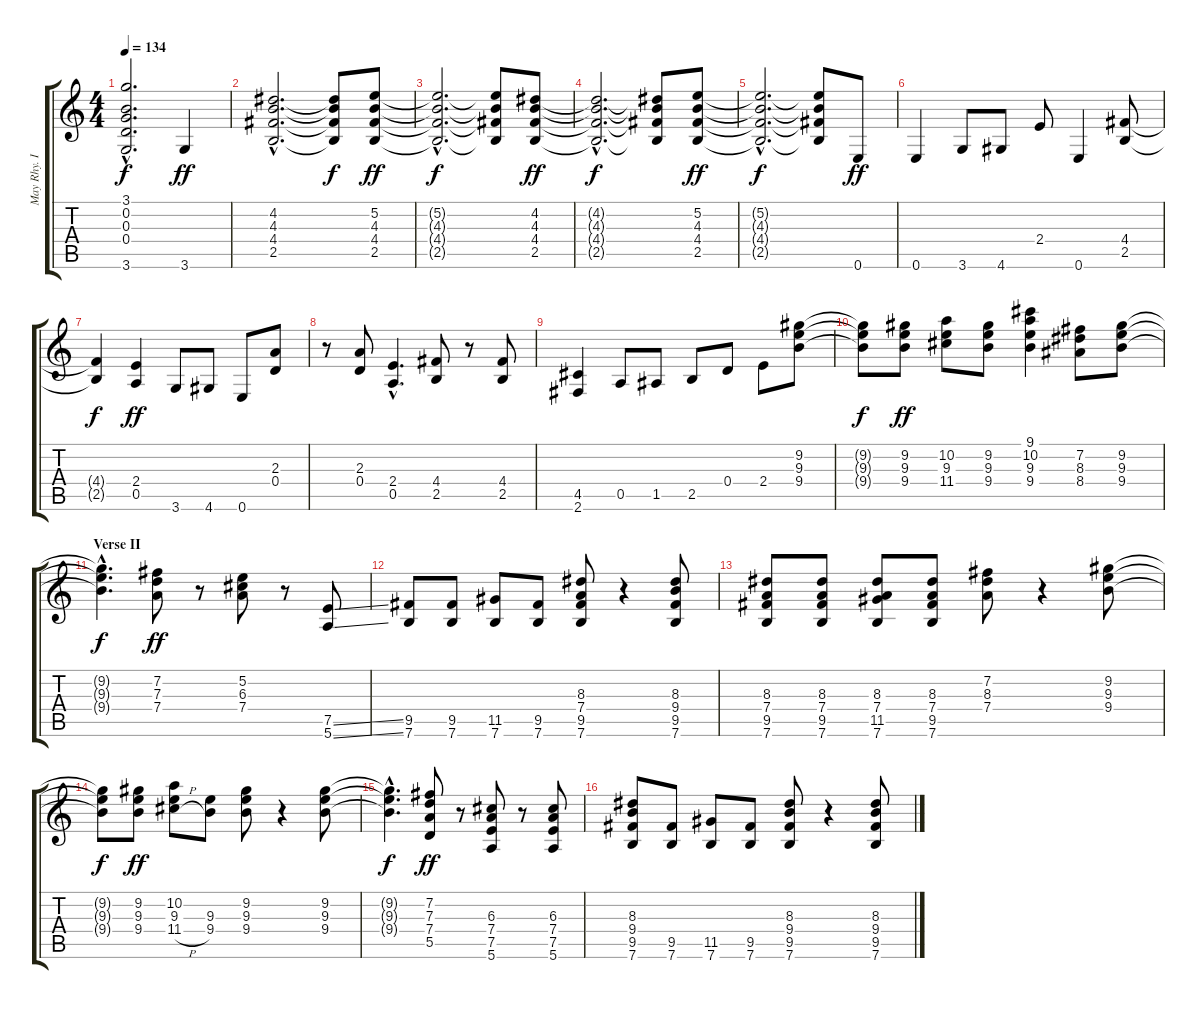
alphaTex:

\track ("May Rhy. I" "May Rhy. I") {instrument overdrivenguitar}
\staff {score tabs}
\tuning (E4 B3 G3 D3 A2 E2) {hide}
\ts (4 4)
\tempo 134
\clef g2
\ks c
(3.1{hac t} 0.2{hac t} 0.3{hac t} 0.4{hac t} 3.6{hac t}).2{d dy f} 3.6.4{dy ff} |
(4.2{hac} 4.3{hac} 4.4{hac} 2.5{hac}).2{d} (4.2{t} 4.3{t} 4.4{t} 2.5{t}).8{dy f} (5.2 4.3 4.4 2.5).8{dy ff} |
(5.2{hac t} 4.3{hac t} 4.4{hac t} 2.5{hac t}).2{d dy f} (5.2{t} 4.3{t} 4.4{t} 2.5{t}).8 (4.2 4.3 4.4 2.5).8{dy ff} |
(4.2{hac t} 4.3{hac t} 4.4{hac t} 2.5{hac t}).2{d dy f} (4.2{t} 4.3{t} 4.4{t} 2.5{t}).8 (5.2 4.3 4.4 2.5).8{dy ff} |
(5.2{hac t} 4.3{hac t} 4.4{hac t} 2.5{hac t}).2{d dy f} (5.2{t} 4.3{t} 4.4{t} 2.5{t}).8 0.6.8{dy ff} |
0.6.4 3.6.8 4.6.8 2.4.8 0.6.4 (4.4 2.5).8 |
(4.4{t} 2.5{t}).4{dy f} (2.4 0.5).4{dy ff} 3.6.8 4.6.8 0.6.8 (2.3 0.4).8 |
r.8 (2.3 0.4).8 (2.4{hac} 0.5{hac}).4{d} (4.4 2.5).8 r.8 (4.4 2.5).8 |
(4.5 2.6).4 0.5.8 1.5.8 2.5.8 0.4.8 2.4.8 (9.2 9.3 9.4).8 |
(9.2{t} 9.3{t} 9.4{t}).8{dy f} (9.2 9.3 9.4).8{dy ff} (10.2 9.3 11.4).8 (9.2 9.3 9.4).8 (9.1 10.2 9.3 9.4).4 (7.2 8.3 8.4).8 (9.2 9.3 9.4).8 |
\section ("" "Verse II")
(9.2{hac t} 9.3{hac t} 9.4{hac t}).4{d dy f} (7.2 7.3 7.4).8{dy ff} r.8 (5.2 6.3 7.4).8 r.8 (7.5{ss} 5.6{ss}).8 |
(9.5 7.6).8 (9.5 7.6).8 (11.5 7.6).8 (9.5 7.6).8 (8.3 7.4 9.5 7.6).8 r.4 (8.3 9.4 9.5 7.6).8 |
(8.3 7.4 9.5 7.6).8 (8.3 7.4 9.5 7.6).8 (8.3 7.4 11.5 7.6).8 (8.3 7.4 9.5 7.6).8 (7.2 8.3 7.4).8 r.4 (9.2 9.3 9.4).8 |
(9.2{t} 9.3{t} 9.4{t}).8{dy f} (9.2 9.3 9.4).8{dy ff} (10.2 9.3 11.4{h}).8 (9.3 9.4).8 (9.2 9.3 9.4).8 r.4 (9.2 9.3 9.4).8 |
(9.2{hac t} 9.3{hac t} 9.4{hac t}).4{d dy f} (7.2 7.3 7.4 5.5).8{dy ff} r.8 (6.3 7.4 7.5 5.6).8 r.8 (6.3 7.4 7.5 5.6).8 |
(8.3 9.4 9.5 7.6).8 (9.5 7.6).8 (11.5 7.6).8 (9.5 7.6).8 (8.3 9.4 9.5 7.6).8 r.4 (8.3 9.4 9.5 7.6).8
